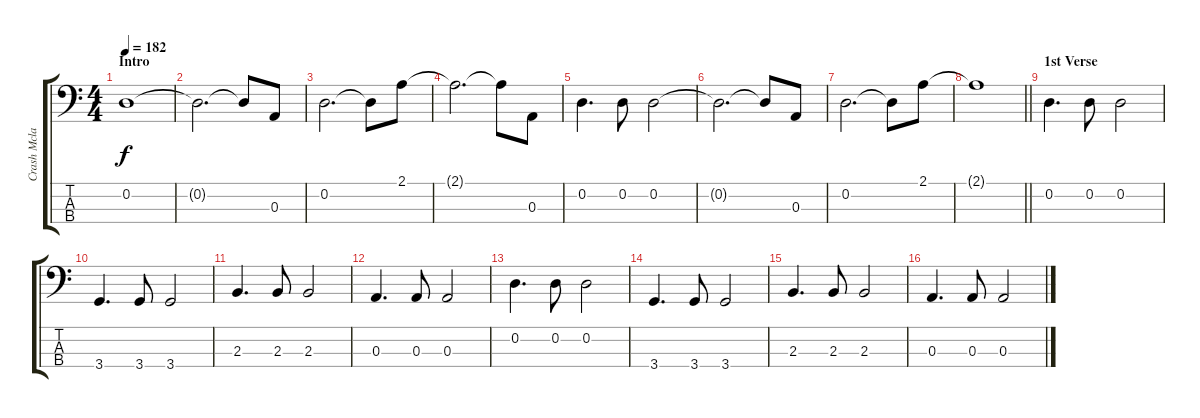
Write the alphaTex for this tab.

\track ("Crash Mclarson" "Crash Mcla") {instrument electricbassfinger}
\staff {score tabs}
\tuning (G2 D2 A1 E1) {hide}
\ts (4 4)
\section ("" "Intro")
\tempo 182
\clef f4
\ks c
0.2.1{dy f instrument electricbassfinger} |
0.2{t}.2{d} 0.2{t}.8 0.3.8 |
0.2.2{d} 0.2{t}.8 2.1.8 |
2.1{t}.2{d} 2.1{t}.8 0.3.8 |
0.2.4{d} 0.2.8 0.2.2 |
0.2{t}.2{d} 0.2{t}.8 0.3.8 |
0.2.2{d} 0.2{t}.8 2.1.8 |
\barLineRight lightlight
2.1{t}.1 |
\section ("" "1st Verse")
0.2.4{d} 0.2.8 0.2.2 |
3.4.4{d} 3.4.8 3.4.2 |
2.3.4{d} 2.3.8 2.3.2 |
0.3.4{d} 0.3.8 0.3.2 |
0.2.4{d} 0.2.8 0.2.2 |
3.4.4{d} 3.4.8 3.4.2 |
2.3.4{d} 2.3.8 2.3.2 |
0.3.4{d} 0.3.8 0.3.2
